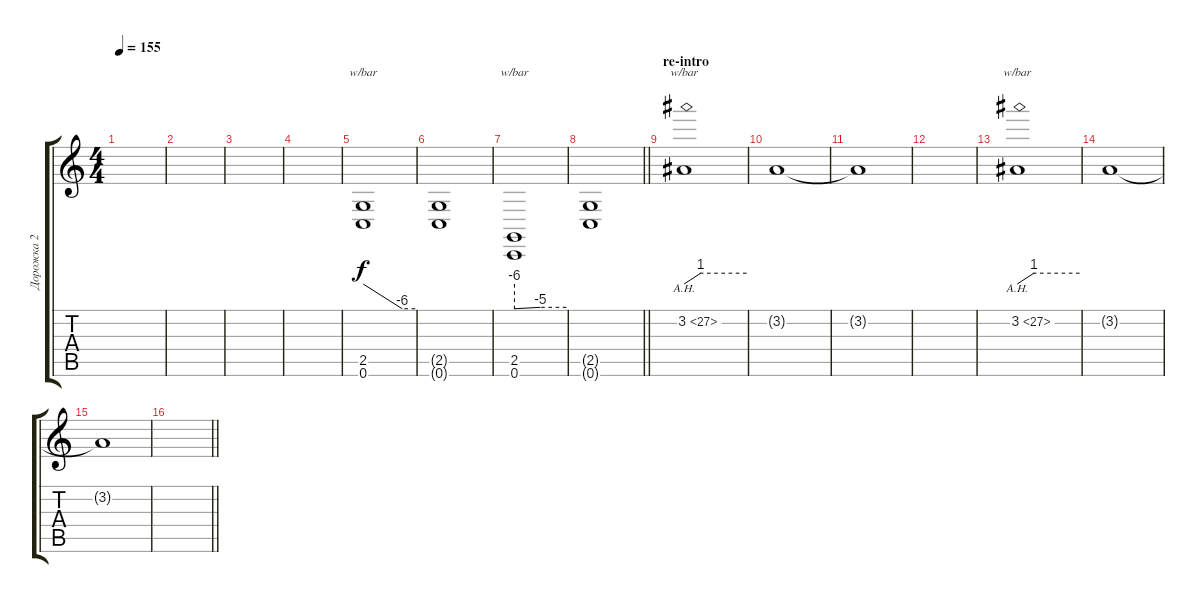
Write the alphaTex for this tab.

\track ("Дорожка 2" "Дорожка 2") {instrument distortionguitar}
\staff {score tabs}
\tuning (C4 G3 Eb3 Bb2 F2 C2) {hide}
\ts (4 4)
\tempo 155
\clef g2
\ks c
|
|
|
|
(2.5 0.6).1{tbe (custom default 0 0 45 -24 60 -24)} |
(2.5{t} 0.6{t}).1 |
(2.5 0.6).1{tbe (custom default 0 -24 30 -20 60 -20)} |
\barLineRight lightlight
(2.5{t} 0.6{t}).1 |
\section ("" "re-intro")
3.2{ah 24}.1{tbe (custom default 0 0 16 4 60 4)} |
3.2{t}.1 |
3.2{t}.1 |
|
3.2{ah 24}.1{tbe (custom default 0 0 16 4 60 4)} |
3.2{t}.1 |
3.2{t}.1 |
\barLineRight lightlight
